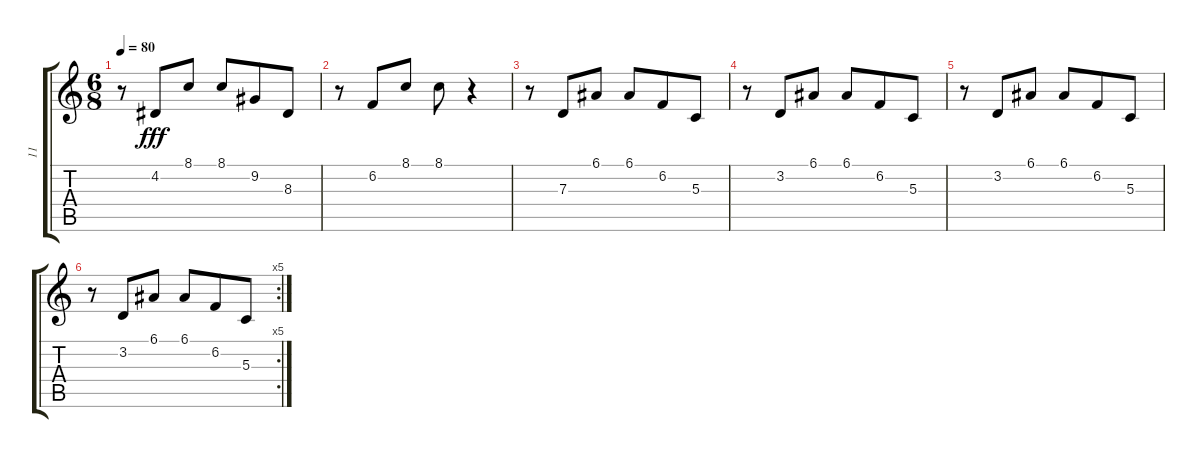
\track ("11" "11") {instrument pizzicatostrings}
\staff {score tabs}
\tuning (E4 B3 G3 D3 A2 E2) {hide}
\ts (6 8)
\tempo 80
\clef g2
\ks c
r.8{dy fff} 4.2.8 8.1.8 8.1.8 9.2.8 8.3.8 |
r.8 6.2.8 8.1.8 8.1.8 r.4 |
r.8 7.3.8 6.1.8 6.1.8 6.2.8 5.3.8 |
r.8 3.2.8 6.1.8 6.1.8 6.2.8 5.3.8 |
r.8 3.2.8 6.1.8 6.1.8 6.2.8 5.3.8 |
\rc 5
r.8 3.2.8 6.1.8 6.1.8 6.2.8 5.3.8
